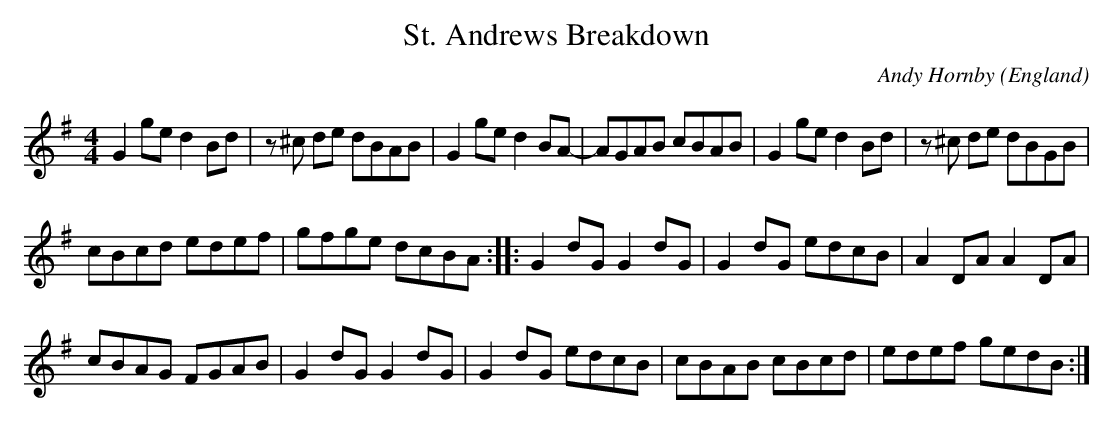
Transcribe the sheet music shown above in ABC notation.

X:1
T:St. Andrews Breakdown
C:Andy Hornby
M:4/4
O:England
K:G
G2ge d2Bd | z^c de dBAB | G2 ge d2 BA- | \
AGAB cBAB | G2ge d2Bd | z^c de dBGB |
cBcd edef | gfge dcBA :: G2dG G2dG | \
G2dG edcB | A2DA A2DA |
cBAG FGAB | G2dG G2dG | \
G2dG edcB | cBAB cBcd | edef gedB :|
